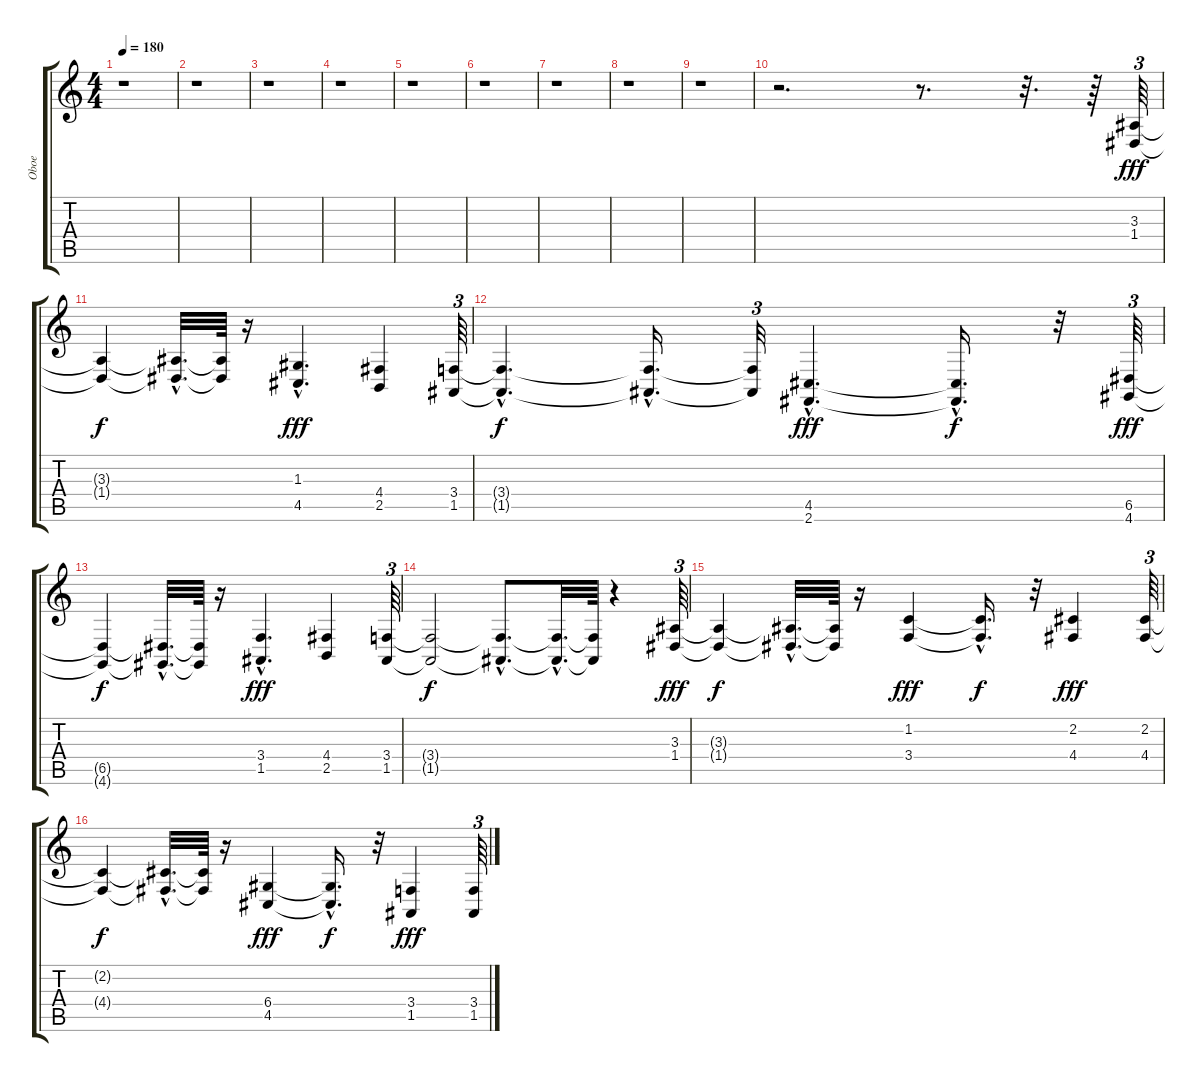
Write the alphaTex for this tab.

\track ("Oboe" "Oboe") {instrument oboe}
\staff {score tabs}
\tuning (E4 B3 G3 D3 A2 E2) {hide}
\ts (4 4)
\tempo 180
\clef g2
\ks c
r.1{dy f} |
r.1 |
r.1 |
r.1 |
r.1 |
r.1 |
r.1 |
r.1 |
r.1 |
r.2{d} r.8{d} r.32{d} r.64 (3.3 1.4).64{tu (3 2) dy fff} |
(3.3{t} 1.4{t}).4{dy f} (3.3{hac t} 1.4{hac t}).32{d} (3.3{t} 1.4{t}).64 r.16 (1.3{hac} 4.5{hac}).4{d dy fff} (4.4 2.5).4 (3.4 1.5).64{tu (3 2)} |
(3.4{hac t} 1.5{hac t}).4{d dy f} (3.4{hac t} 1.5{hac t}).16{d} (3.4{t} 1.5{t}).32{tu (3 2)} (4.5{hac} 2.6{hac}).4{d dy fff} (4.5{hac t} 2.6{hac t}).16{d dy f} r.32 (6.5 4.6).64{tu (3 2) dy fff} |
(6.5{t} 4.6{t}).4{dy f} (6.5{hac t} 4.6{hac t}).32{d} (6.5{t} 4.6{t}).64 r.16 (3.4{hac} 1.5{hac}).4{d dy fff} (4.4 2.5).4 (3.4 1.5).64{tu (3 2)} |
(3.4{t} 1.5{t}).2{dy f} (3.4{hac t} 1.5{hac t}).8{d} (3.4{hac t} 1.5{hac t}).32{d} (3.4{t} 1.5{t}).64 r.4 (3.3 1.4).64{tu (3 2) dy fff} |
(3.3{t} 1.4{t}).4{dy f} (3.3{hac t} 1.4{hac t}).32{d} (3.3{t} 1.4{t}).64 r.16 (1.2 3.4).4{dy fff} (1.2{hac t} 3.4{hac t}).16{d dy f} r.32 (2.2 4.4).4{dy fff} (2.2 4.4).64{tu (3 2)} |
(2.2{t} 4.4{t}).4{dy f} (2.2{hac t} 4.4{hac t}).32{d} (2.2{t} 4.4{t}).64 r.16 (6.4 4.5).4{dy fff} (6.4{hac t} 4.5{hac t}).16{d dy f} r.32 (3.4 1.5).4{dy fff} (3.4 1.5).64{tu (3 2)}
